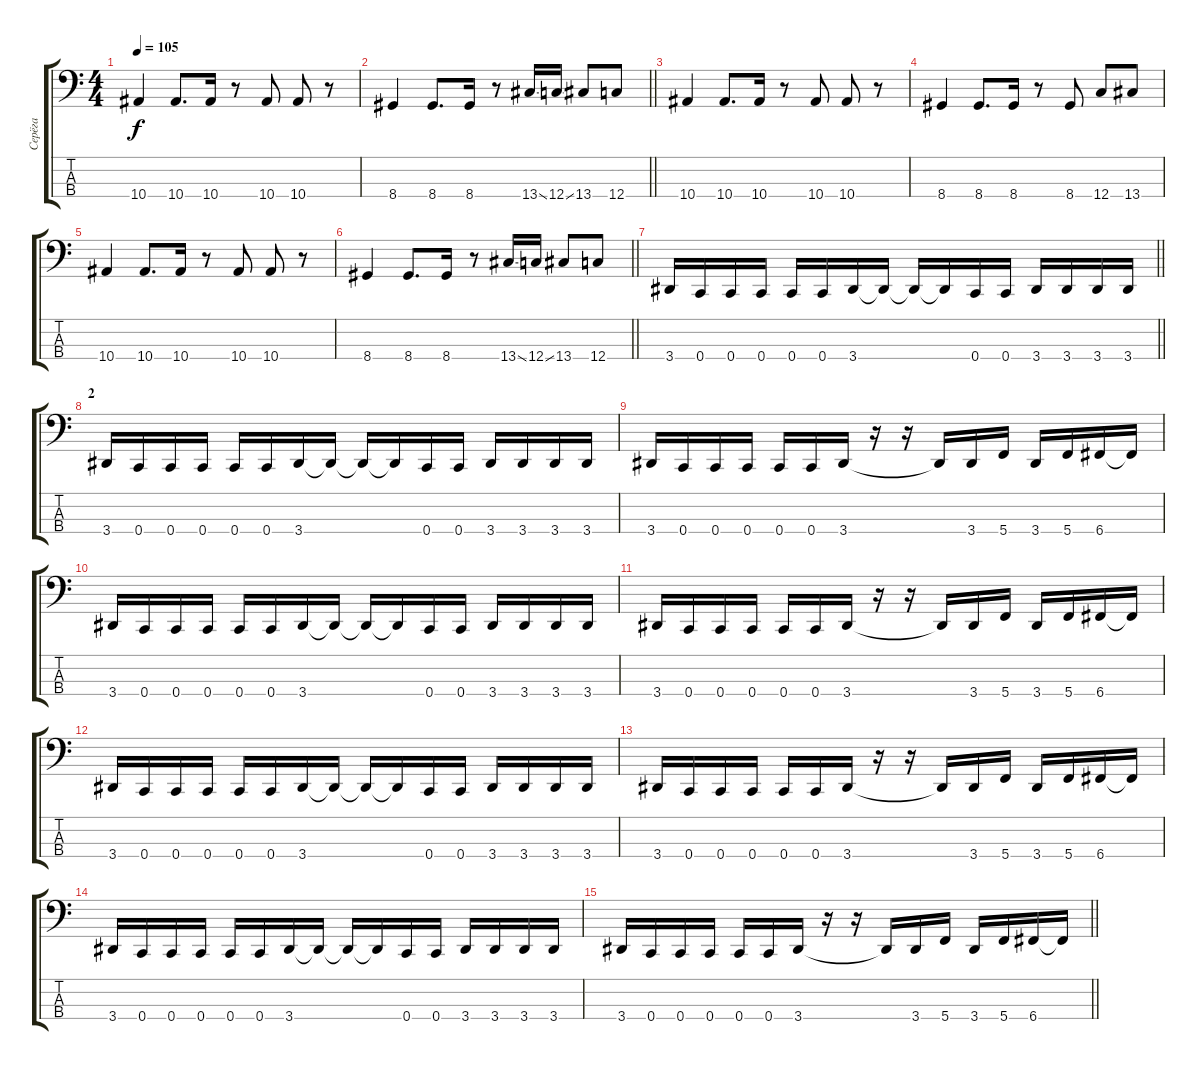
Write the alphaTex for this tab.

\track ("Серёга" "Серёга") {instrument electricbasspick}
\staff {score tabs}
\tuning (F2 C2 G1 C1) {hide}
\ts (4 4)
\tempo 105
\clef f4
\ks c
10.4.4{dy f} 10.4.8{d} 10.4.16 r.8 10.4.8 10.4.8 r.8 |
\barLineRight lightlight
8.4.4 8.4.8{d} 8.4.16 r.8 13.4{ss}.16 12.4{ss}.16 13.4.8 12.4.8 |
10.4.4 10.4.8{d} 10.4.16 r.8 10.4.8 10.4.8 r.8 |
8.4.4 8.4.8{d} 8.4.16 r.8 8.4.8 12.4.8 13.4.8 |
10.4.4 10.4.8{d} 10.4.16 r.8 10.4.8 10.4.8 r.8 |
\barLineRight lightlight
8.4.4 8.4.8{d} 8.4.16 r.8 13.4{ss}.16 12.4{ss}.16 13.4.8 12.4.8 |
\barLineRight lightlight
3.4.16 0.4.16 0.4.16 0.4.16 0.4.16 0.4.16 3.4.16 3.4{t}.16 3.4{t}.16 3.4{t}.16 0.4.16 0.4.16 3.4.16 3.4.16 3.4.16 3.4.16 |
\section ("" "2")
3.4.16 0.4.16 0.4.16 0.4.16 0.4.16 0.4.16 3.4.16 3.4{t}.16 3.4{t}.16 3.4{t}.16 0.4.16 0.4.16 3.4.16 3.4.16 3.4.16 3.4.16 |
3.4.16 0.4.16 0.4.16 0.4.16 0.4.16 0.4.16 3.4.16 r.16 r.16 3.4{t}.16 3.4.16 5.4.16 3.4.16 5.4.16 6.4.16 6.4{t}.16 |
3.4.16 0.4.16 0.4.16 0.4.16 0.4.16 0.4.16 3.4.16 3.4{t}.16 3.4{t}.16 3.4{t}.16 0.4.16 0.4.16 3.4.16 3.4.16 3.4.16 3.4.16 |
3.4.16 0.4.16 0.4.16 0.4.16 0.4.16 0.4.16 3.4.16 r.16 r.16 3.4{t}.16 3.4.16 5.4.16 3.4.16 5.4.16 6.4.16 6.4{t}.16 |
3.4.16 0.4.16 0.4.16 0.4.16 0.4.16 0.4.16 3.4.16 3.4{t}.16 3.4{t}.16 3.4{t}.16 0.4.16 0.4.16 3.4.16 3.4.16 3.4.16 3.4.16 |
3.4.16 0.4.16 0.4.16 0.4.16 0.4.16 0.4.16 3.4.16 r.16 r.16 3.4{t}.16 3.4.16 5.4.16 3.4.16 5.4.16 6.4.16 6.4{t}.16 |
3.4.16 0.4.16 0.4.16 0.4.16 0.4.16 0.4.16 3.4.16 3.4{t}.16 3.4{t}.16 3.4{t}.16 0.4.16 0.4.16 3.4.16 3.4.16 3.4.16 3.4.16 |
\barLineRight lightlight
3.4.16 0.4.16 0.4.16 0.4.16 0.4.16 0.4.16 3.4.16 r.16 r.16 3.4{t}.16 3.4.16 5.4.16 3.4.16 5.4.16 6.4.16 6.4{t}.16
